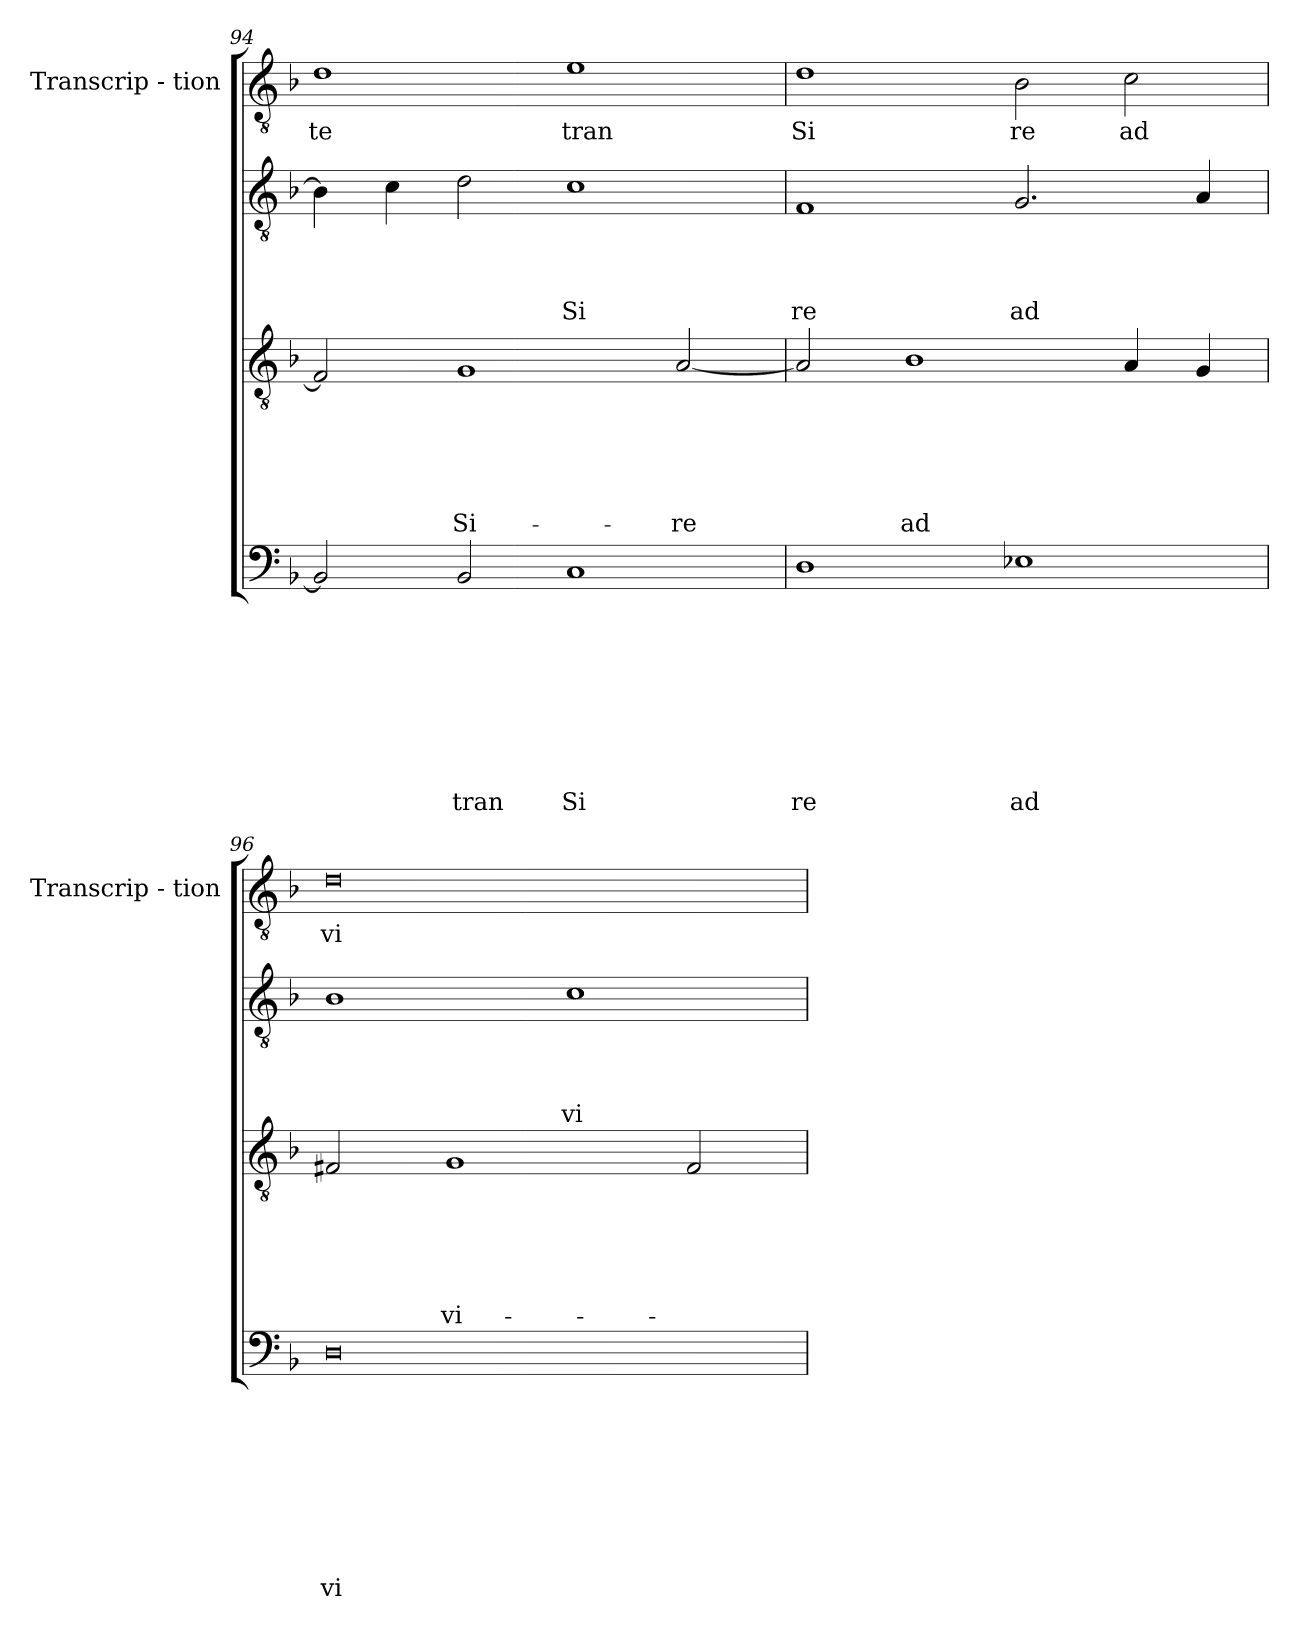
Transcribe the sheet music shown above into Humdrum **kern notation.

**kern	**text	**text	**text	**text	**text	**text	**text	**text	**text	**kern	**text	**text	**text	**text	**text	**text	**kern	**text	**text	**text	**text	**kern	**text
*part4	*part4	*part4	*part4	*part4	*part4	*part4	*part4	*part4	*part4	*part3	*part3	*part3	*part3	*part3	*part3	*part3	*part2	*part2	*part2	*part2	*part2	*part1	*part1
*staff4	*staff4	*staff4	*staff4	*staff4	*staff4	*staff4	*staff4	*staff4	*staff4	*staff3	*staff3	*staff3	*staff3	*staff3	*staff3	*staff3	*staff2	*staff2	*staff2	*staff2	*staff2	*staff1	*staff1
*	*	*	*	*	*	*	*	*	*	*	*	*	*	*	*	*	*	*	*	*	*	*I"Transcrip - tion	*
*	*	*	*	*	*	*	*	*	*	*	*	*	*	*	*	*	*	*	*	*	*	*I'Transcrip - tion	*
*clefF4	*	*	*	*	*	*	*	*	*	*clefGv2	*	*	*	*	*	*	*clefGv2	*	*	*	*	*clefGv2	*
*k[b-]	*	*	*	*	*	*	*	*	*	*k[b-]	*	*	*	*	*	*	*k[b-]	*	*	*	*	*k[b-]	*
*F:	*	*	*	*	*	*	*	*	*	*F:	*	*	*	*	*	*	*F:	*	*	*	*	*F:	*
=94	=94	=94	=94	=94	=94	=94	=94	=94	=94	=94	=94	=94	=94	=94	=94	=94	=94	=94	=94	=94	=94	=94	=94
!	!	!	!	!	!	!	!	!	!	!	!	!	!	!	!	!	!	!	!	!	!	!	!LO:LY:b
2BB-/]	.	.	.	.	.	.	.	.	.	2F/]	.	.	.	.	.	.	4B-\]	.	.	.	.	1d	-te
.	.	.	.	.	.	.	.	.	.	.	.	.	.	.	.	.	4c\	.	.	.	.	.	.
!	!	!	!	!	!	!	!	!	!LO:LY:b	!	!	!	!	!	!	!LO:LY:b	!	!	!	!	!	!	!
2BB-/	.	.	.	.	.	.	.	.	tran	1G	.	.	.	.	.	-Si-	2d\	.	.	.	.	.	.
!	!	!	!	!	!	!	!	!	!LO:LY:b	!	!	!	!	!	!	!	!	!	!	!	!LO:LY:b	!	!LO:LY:b
1C	.	.	.	.	.	.	.	.	Si	.	.	.	.	.	.	.	1c	.	.	.	Si	1e	tran
!	!	!	!	!	!	!	!	!	!	!	!	!	!	!	!	!LO:LY:b	!	!	!	!	!	!	!
.	.	.	.	.	.	.	.	.	.	[<2A/	.	.	.	.	.	-re	.	.	.	.	.	.	.
=95	=95	=95	=95	=95	=95	=95	=95	=95	=95	=95	=95	=95	=95	=95	=95	=95	=95	=95	=95	=95	=95	=95	=95
!	!	!	!	!	!	!	!	!	!LO:LY:b	!	!	!	!	!	!	!	!	!	!	!	!LO:LY:b	!	!LO:LY:b
1D	.	.	.	.	.	.	.	.	re	2A/]	.	.	.	.	.	.	1F	.	.	.	re	1d	Si
!	!	!	!	!	!	!	!	!	!	!	!	!	!	!	!	!LO:LY:b	!	!	!	!	!	!	!
.	.	.	.	.	.	.	.	.	.	1B-	.	.	.	.	.	ad	.	.	.	.	.	.	.
!	!	!	!	!	!	!	!	!	!LO:LY:b	!	!	!	!	!	!	!	!	!	!	!	!LO:LY:b	!	!LO:LY:b
1E-X	.	.	.	.	.	.	.	.	ad	.	.	.	.	.	.	.	2.G/	.	.	.	ad	2B-\	re
!	!	!	!	!	!	!	!	!	!	!	!	!	!	!	!	!	!	!	!	!	!	!	!LO:LY:b
.	.	.	.	.	.	.	.	.	.	4A/	.	.	.	.	.	.	.	.	.	.	.	2c\	ad
.	.	.	.	.	.	.	.	.	.	4G/	.	.	.	.	.	.	4A/	.	.	.	.	.	.
=96	=96	=96	=96	=96	=96	=96	=96	=96	=96	=96	=96	=96	=96	=96	=96	=96	=96	=96	=96	=96	=96	=96	=96
!	!	!	!	!	!	!	!	!	!LO:LY:b	!	!	!	!	!	!	!	!	!	!	!	!	!	!LO:LY:b
0D	.	.	.	.	.	.	.	.	vi	2F#/	.	.	.	.	.	.	1B-	.	.	.	.	0d	vi
!	!	!	!	!	!	!	!	!	!	!	!	!	!	!	!	!LO:LY:b	!	!	!	!	!	!	!
.	.	.	.	.	.	.	.	.	.	1G	.	.	.	.	.	vi-	.	.	.	.	.	.	.
!	!	!	!	!	!	!	!	!	!	!	!	!	!	!	!	!	!	!	!	!	!LO:LY:b	!	!
.	.	.	.	.	.	.	.	.	.	.	.	.	.	.	.	.	1c	.	.	.	vi	.	.
.	.	.	.	.	.	.	.	.	.	2F#/	.	.	.	.	.	.	.	.	.	.	.	.	.
=	=	=	=	=	=	=	=	=	=	=	=	=	=	=	=	=	=	=	=	=	=	=	=
*-	*-	*-	*-	*-	*-	*-	*-	*-	*-	*-	*-	*-	*-	*-	*-	*-	*-	*-	*-	*-	*-	*-	*-
